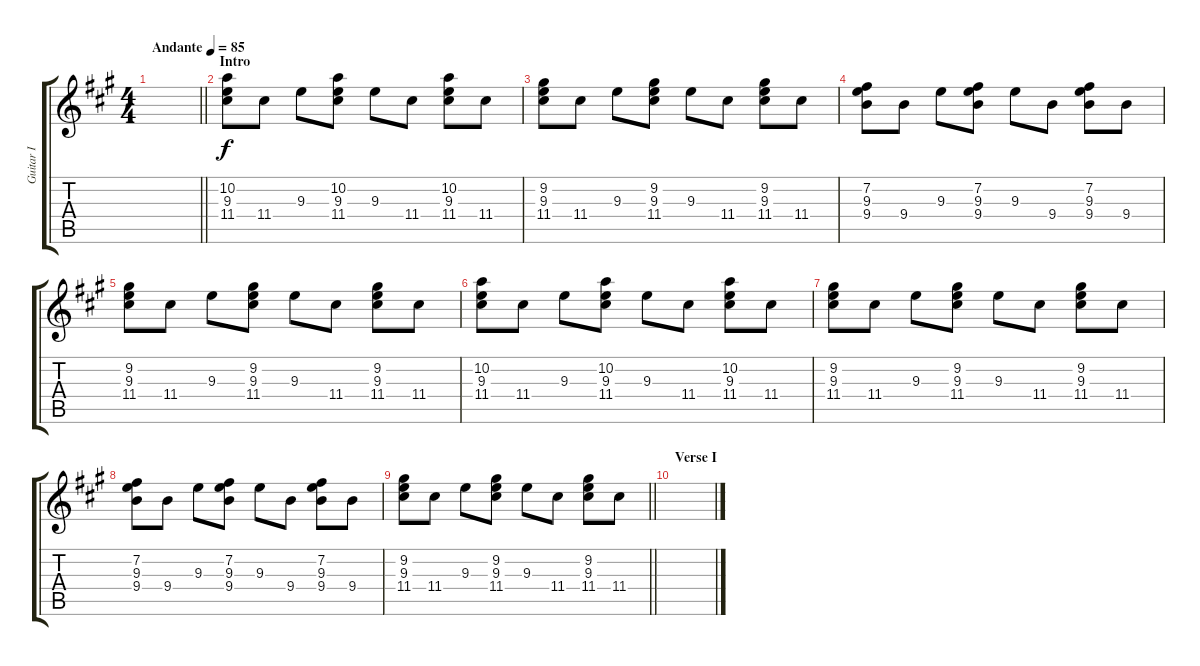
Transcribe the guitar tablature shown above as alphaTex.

\track ("Guitar I" "Guitar I") {instrument distortionguitar}
\staff {score tabs}
\tuning (E4 B3 G3 D3 A2 E2) {hide}
\ts (4 4)
\tempo (85 "Andante")
\clef g2
\barLineRight lightlight
\ks a
|
\section ("" "Intro")
(10.2 9.3 11.4).8{volume 13 instrument acousticguitarsteel} 11.4.8 9.3.8 (10.2 9.3 11.4).8 9.3.8 11.4.8 (10.2 9.3 11.4).8 11.4.8 |
(9.2 9.3 11.4).8 11.4.8 9.3.8 (9.2 9.3 11.4).8 9.3.8 11.4.8 (9.2 9.3 11.4).8 11.4.8 |
(7.2 9.3 9.4).8 9.4.8 9.3.8 (7.2 9.3 9.4).8 9.3.8 9.4.8 (7.2 9.3 9.4).8 9.4.8 |
(9.2 9.3 11.4).8 11.4.8 9.3.8 (9.2 9.3 11.4).8 9.3.8 11.4.8 (9.2 9.3 11.4).8 11.4.8 |
(10.2 9.3 11.4).8 11.4.8 9.3.8 (10.2 9.3 11.4).8 9.3.8 11.4.8 (10.2 9.3 11.4).8 11.4.8 |
(9.2 9.3 11.4).8 11.4.8 9.3.8 (9.2 9.3 11.4).8 9.3.8 11.4.8 (9.2 9.3 11.4).8 11.4.8 |
(7.2 9.3 9.4).8 9.4.8 9.3.8 (7.2 9.3 9.4).8 9.3.8 9.4.8 (7.2 9.3 9.4).8 9.4.8 |
\barLineRight lightlight
(9.2 9.3 11.4).8 11.4.8 9.3.8 (9.2 9.3 11.4).8 9.3.8 11.4.8 (9.2 9.3 11.4).8 11.4.8 |
\section ("" "Verse I")
